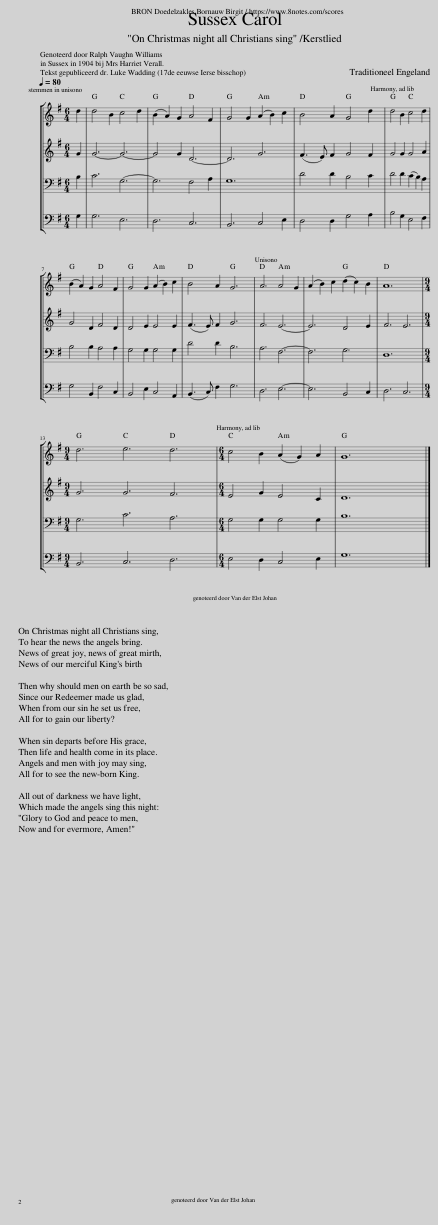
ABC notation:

X:1
%%score [ 1 2 3 4 ]
L:1/8
Q:1/4=80
M:6/4
I:linebreak $
K:G
V:1 treble
V:2 treble
V:3 bass
V:4 bass transpose=-12
V:1
 d2 | d4 B2 c4 d2 | (B2 A2) G2 A4 F2 | G4 G2 (A2 B2) c2 | B4 A2 G4 d2 | %5
 d4 B2 c4 d2 |$ (B2 A2) G2 A4 F2 | G4 G2 (A2 B2) c2 | B4 A2 G6 | A6 A4 G2 | %10
 (A2 B2) c2 (d2 c2) B2 | A12 |$[M:9/4] d6 e6 d6 |[M:6/4] c4 B2 (A2 G2) A2 | G12 |] %15
V:2
 G2 | G6- G6- | G4 G2 D6- | D6 G6 | (F3 E) F2 G4 F2 | %5
 G4 G2 G4 A2 |$ G4 D2 F4 D2 | D4 E2 E4 E2 | (F3 E) F2 G6 | F6 E6- | %10
 E6 D4 E2 | F6 E6 |$[M:9/4] G6 G6 F6 |[M:6/4] E4 G2 E4 C2 | D12 |] %15
V:3
 B,2 | C6 G,6- | G,6 F,4 A,2 | G,12 | D4 D2 B,4 C2 | %5
 D4 D2 (C2 B,2) A,2 |$ B,4 B,2 A,4 A,2 | G,4 G,2 G,4 G,2 | D4 D2 B,6 | A,6 F,6- | %10
 F,6 G,6 | D,12 |$[M:9/4] G,6 C6 A,6 |[M:6/4] G,4 G,2 G,4 G,2 | B,12 |] %15
V:4
 G,2 | G,6 E,6 | D,6 C,6 | B,,6 C,4 E,2 | D,4 D,2 G,4 A,2 | %5
 B,4 G,2 E,4 F,2 |$ G,4 B,,2 F,4 C,2 | B,,4 E,2 C,4 A,,2 | (B,,3 C,) F,2 G,6 | D,6 E,6- | %10
 E,6 B,,4 C,2 | D,6 C,6 |$[M:9/4] B,,6 C,6 D,6 |[M:6/4] E,4 D,2 C,4 E,2 | G,12 |] %15
